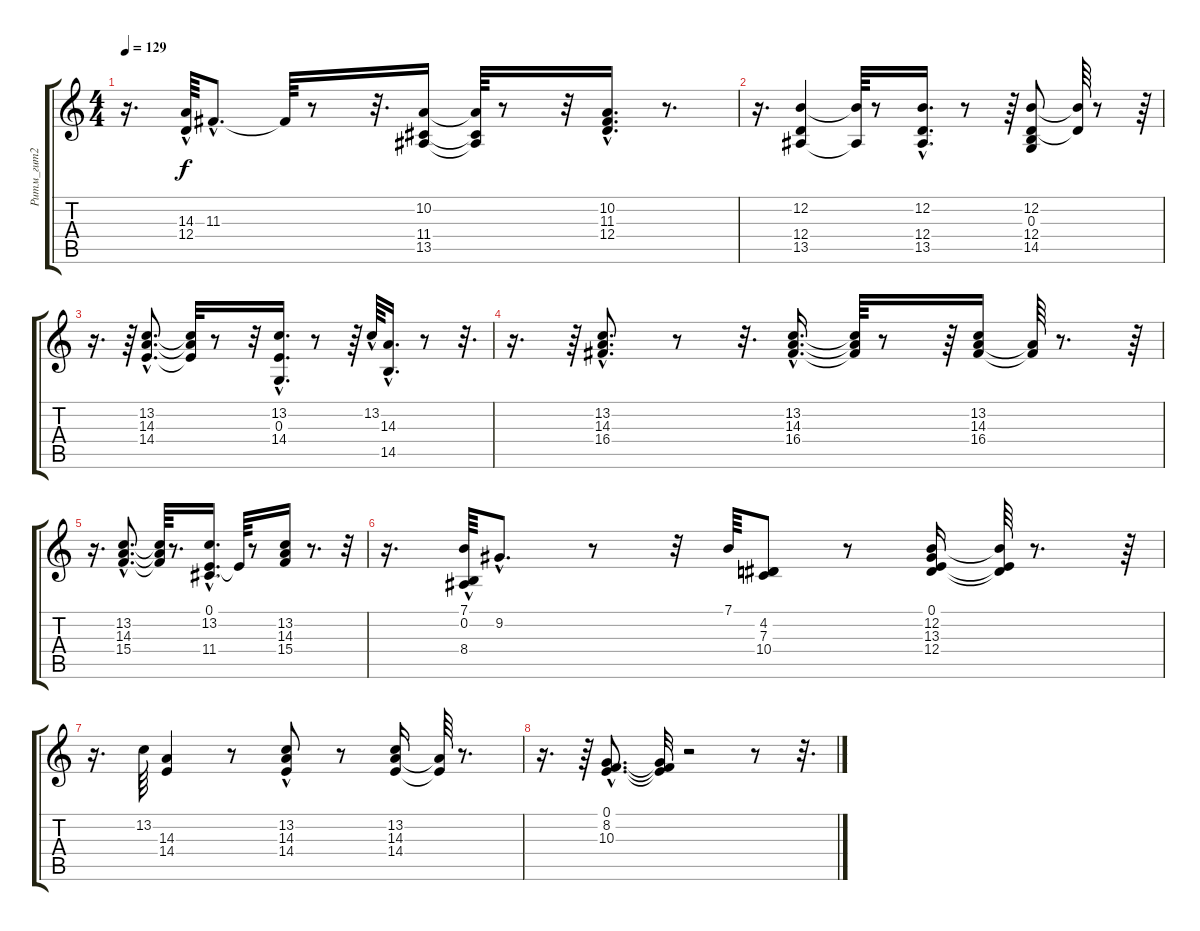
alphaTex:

\track ("Ритм_гит2" "Ритм_гит2") {instrument lead5charang}
\staff {score tabs}
\tuning (E4 B3 G3 D3 A2 E2) {hide}
\ts (4 4)
\tempo 129
\clef g2
\ks c
r.16{d dy f} (14.3{hac} 12.4{hac}).64 11.3{hac}.8{d} 11.3{t}.64 r.8 r.32{d} (10.2 11.4 13.5).16 (10.2{t} 11.4{t} 13.5{t}).64 r.8 r.32 (10.2{hac} 11.3{hac} 12.4{hac}).16{d} r.8{d} |
r.16{d} (12.2 12.4 13.5).4 (12.2{t} 13.5{t}).64 r.8 (12.2{hac} 12.4 13.5).16{d} r.8 r.64 (12.2 0.3 12.4 14.5).8 (12.2{t} 12.4{t}).64 r.8 r.64 |
r.16{d} r.64 (13.2{hac} 14.3{hac} 14.4{hac}).8{d} (13.2{t} 14.3{t} 14.4{t}).32 r.8 r.32 (13.2{hac} 0.3 14.4{hac}).16{d} r.8 r.64 13.2{hac}.64 (14.3{hac} 14.5).16{d} r.8 r.32{d} |
r.16{d} r.64 (13.2{hac} 14.3{hac} 16.4).8{d} r.8 r.32{d} (13.2{hac} 14.3{hac} 16.4{hac}).16{d} (13.2{t} 14.3{t} 16.4{t}).64 r.8 r.64 (13.2 14.3 16.4).16 (14.3{t} 16.4{t}).64 r.8{d} r.64 |
r.16{d} (13.2{hac} 14.3{hac} 15.4{hac}).8{d} (13.2{t} 14.3{t} 15.4{t}).64 r.8{d} (0.1{hac} 13.2{hac} 11.4{hac}).16{d} 0.1{t}.64 r.8 (13.2 14.3 15.4).16 r.8{d} r.32 |
r.16{d} (7.1{hac} 0.2{hac} 8.4{hac}).64 9.2{hac}.8{d} r.8 r.32 7.1.64 (4.2 7.3 10.4).8 r.8 (0.1 12.2 13.3 12.4).16 (0.1{t} 12.2{t} 12.4{t}).64 r.8{d} r.64 |
r.16{d} 13.2.64 (14.3 14.4).4 r.8 (13.2{hac} 14.3 14.4).8 r.8 (13.2 14.3 14.4).16 (14.3{t} 14.4{t}).64 r.8{d} |
r.16{d} r.64 (0.1{hac} 8.2{hac} 10.3{hac}).8{d} (0.1{t} 8.2{t} 10.3{t}).32 r.2 r.8 r.32{d}
